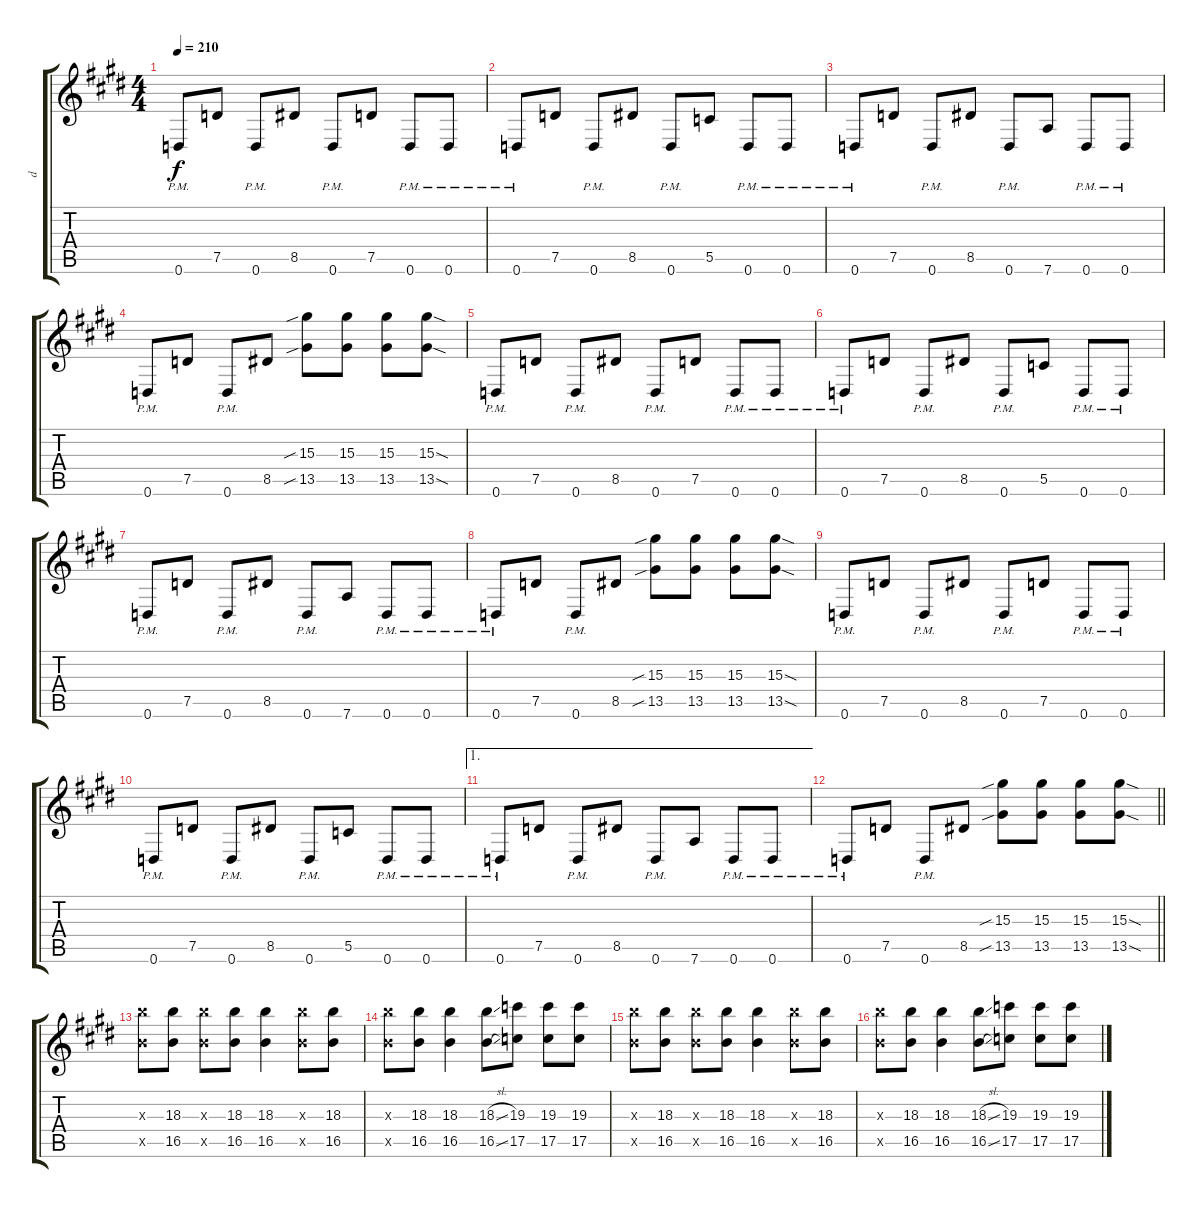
\track ("d" "d") {instrument distortionguitar}
\staff {score tabs}
\tuning (D4 A3 F3 C3 G2 D2) {hide}
\ts (4 4)
\tempo 210
\clef g2
\ks c#minor
0.6{pm}.8{dy f} 7.5.8 0.6{pm}.8 8.5.8 0.6{pm}.8 7.5.8 0.6{pm}.8 0.6{pm}.8 |
0.6{pm}.8 7.5.8 0.6{pm}.8 8.5.8 0.6{pm}.8 5.5.8 0.6{pm}.8 0.6{pm}.8 |
0.6{pm}.8 7.5.8 0.6{pm}.8 8.5.8 0.6{pm}.8 7.6.8 0.6{pm}.8 0.6{pm}.8 |
0.6{pm}.8 7.5.8 0.6{pm}.8 8.5.8 (15.3{sib} 13.5{sib}).8 (15.3 13.5).8 (15.3 13.5).8 (15.3{sod} 13.5{sod}).8 |
0.6{pm}.8 7.5.8 0.6{pm}.8 8.5.8 0.6{pm}.8 7.5.8 0.6{pm}.8 0.6{pm}.8 |
0.6{pm}.8 7.5.8 0.6{pm}.8 8.5.8 0.6{pm}.8 5.5.8 0.6{pm}.8 0.6{pm}.8 |
0.6{pm}.8 7.5.8 0.6{pm}.8 8.5.8 0.6{pm}.8 7.6.8 0.6{pm}.8 0.6{pm}.8 |
0.6{pm}.8 7.5.8 0.6{pm}.8 8.5.8 (15.3{sib} 13.5{sib}).8 (15.3 13.5).8 (15.3 13.5).8 (15.3{sod} 13.5{sod}).8 |
0.6{pm}.8 7.5.8 0.6{pm}.8 8.5.8 0.6{pm}.8 7.5.8 0.6{pm}.8 0.6{pm}.8 |
0.6{pm}.8 7.5.8 0.6{pm}.8 8.5.8 0.6{pm}.8 5.5.8 0.6{pm}.8 0.6{pm}.8 |
\ae 1
0.6{pm}.8 7.5.8 0.6{pm}.8 8.5.8 0.6{pm}.8 7.6.8 0.6{pm}.8 0.6{pm}.8 |
\barLineRight lightlight
0.6{pm}.8 7.5.8 0.6{pm}.8 8.5.8 (15.3{sib} 13.5{sib}).8 (15.3 13.5).8 (15.3 13.5).8 (15.3{sod} 13.5{sod}).8 |
\section ("" " ")
(18.3{x} 16.5{x}).8 (18.3 16.5).8 (18.3{x} 16.5{x}).8 (18.3 16.5).8 (18.3 16.5).4 (18.3{x} 16.5{x}).8 (18.3 16.5).8 |
(18.3{x} 16.5{x}).8 (18.3 16.5).8 (18.3 16.5).4 (18.3{sl} 16.5{sl}).8 (19.3 17.5).8 (19.3 17.5).8 (19.3 17.5).8 |
(18.3{x} 16.5{x}).8 (18.3 16.5).8 (18.3{x} 16.5{x}).8 (18.3 16.5).8 (18.3 16.5).4 (18.3{x} 16.5{x}).8 (18.3 16.5).8 |
(18.3{x} 16.5{x}).8 (18.3 16.5).8 (18.3 16.5).4 (18.3{sl} 16.5{sl}).8 (19.3 17.5).8 (19.3 17.5).8 (19.3 17.5).8
